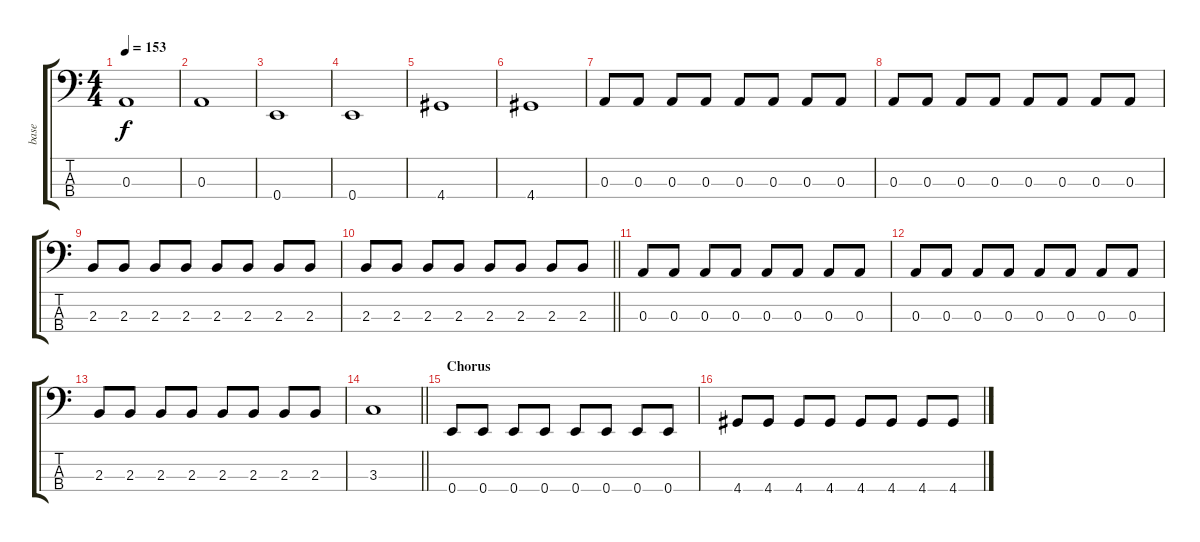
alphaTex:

\track ("base" "base") {instrument electricbassfinger}
\staff {score tabs}
\tuning (G2 D2 A1 E1) {hide}
\ts (4 4)
\tempo 153
\clef f4
\ks c
0.3.1{dy f} |
0.3.1 |
0.4.1 |
0.4.1 |
4.4.1 |
4.4.1 |
0.3.8 0.3.8 0.3.8 0.3.8 0.3.8 0.3.8 0.3.8 0.3.8 |
0.3.8 0.3.8 0.3.8 0.3.8 0.3.8 0.3.8 0.3.8 0.3.8 |
2.3.8 2.3.8 2.3.8 2.3.8 2.3.8 2.3.8 2.3.8 2.3.8 |
\barLineRight lightlight
2.3.8 2.3.8 2.3.8 2.3.8 2.3.8 2.3.8 2.3.8 2.3.8 |
0.3.8 0.3.8 0.3.8 0.3.8 0.3.8 0.3.8 0.3.8 0.3.8 |
0.3.8 0.3.8 0.3.8 0.3.8 0.3.8 0.3.8 0.3.8 0.3.8 |
2.3.8 2.3.8 2.3.8 2.3.8 2.3.8 2.3.8 2.3.8 2.3.8 |
\barLineRight lightlight
3.3.1 |
\section ("" "Chorus")
0.4.8 0.4.8 0.4.8 0.4.8 0.4.8 0.4.8 0.4.8 0.4.8 |
4.4.8 4.4.8 4.4.8 4.4.8 4.4.8 4.4.8 4.4.8 4.4.8
